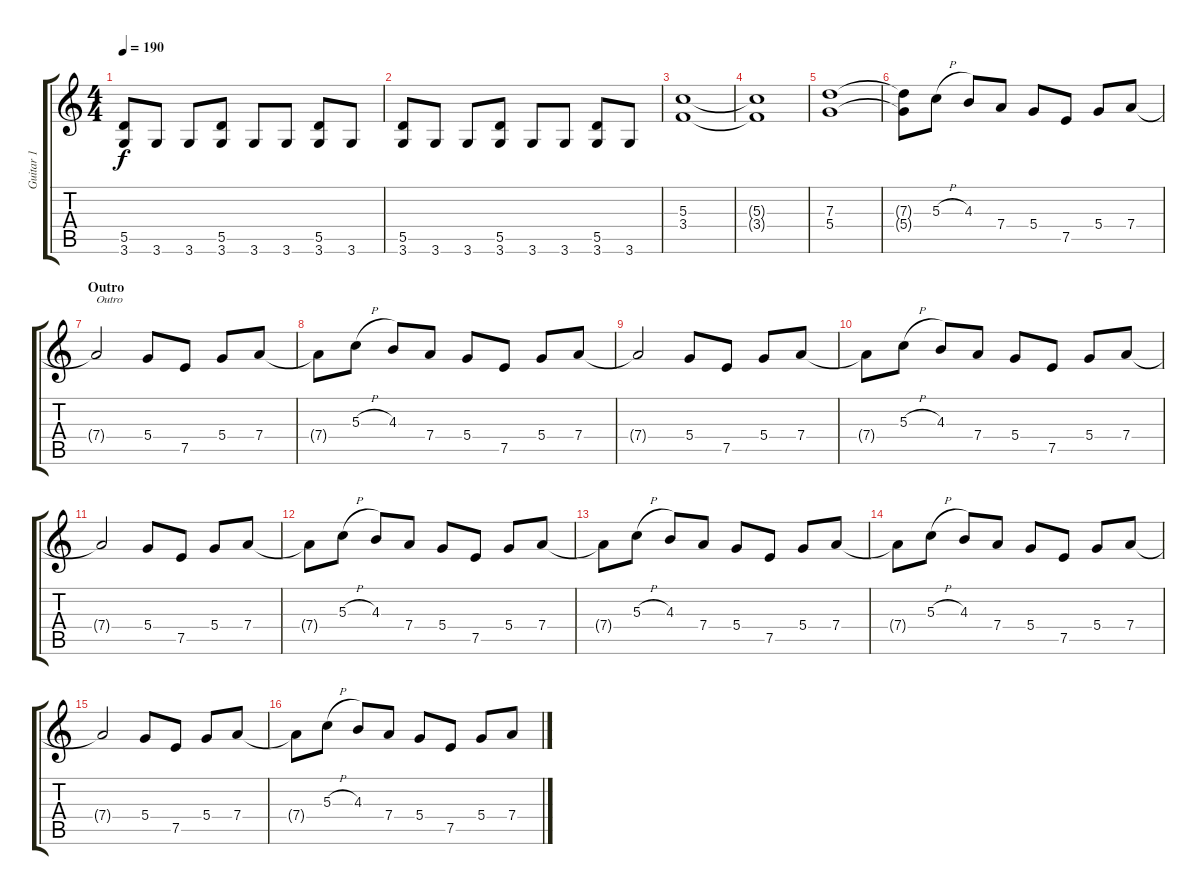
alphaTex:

\track ("Guitar 1" "Guitar 1") {instrument distortionguitar}
\staff {score tabs}
\tuning (E4 B3 G3 D3 A2 E2) {hide}
\ts (4 4)
\tempo 190
\clef g2
\ks c
(5.5 3.6).8{dy f} 3.6.8 3.6.8 (5.5 3.6).8 3.6.8 3.6.8 (5.5 3.6).8 3.6.8 |
(5.5 3.6).8 3.6.8 3.6.8 (5.5 3.6).8 3.6.8 3.6.8 (5.5 3.6).8 3.6.8 |
(5.3 3.4).1 |
(5.3{t} 3.4{t}).1 |
(7.3 5.4).1 |
(7.3{t} 5.4{t}).8 5.3{h}.8 4.3.8 7.4.8 5.4.8 7.5.8 5.4.8 7.4.8 |
\section ("" "Outro")
7.4{t}.2{txt "Outro"} 5.4.8 7.5.8 5.4.8 7.4.8 |
7.4{t}.8 5.3{h}.8 4.3.8 7.4.8 5.4.8 7.5.8 5.4.8 7.4.8 |
7.4{t}.2 5.4.8 7.5.8 5.4.8 7.4.8 |
7.4{t}.8 5.3{h}.8 4.3.8 7.4.8 5.4.8 7.5.8 5.4.8 7.4.8 |
7.4{t}.2 5.4.8 7.5.8 5.4.8 7.4.8 |
7.4{t}.8 5.3{h}.8 4.3.8 7.4.8 5.4.8 7.5.8 5.4.8 7.4.8 |
7.4{t}.8 5.3{h}.8 4.3.8 7.4.8 5.4.8 7.5.8 5.4.8 7.4.8 |
7.4{t}.8 5.3{h}.8 4.3.8 7.4.8 5.4.8 7.5.8 5.4.8 7.4.8 |
7.4{t}.2 5.4.8 7.5.8 5.4.8 7.4.8 |
7.4{t}.8 5.3{h}.8 4.3.8 7.4.8 5.4.8 7.5.8 5.4.8 7.4.8
